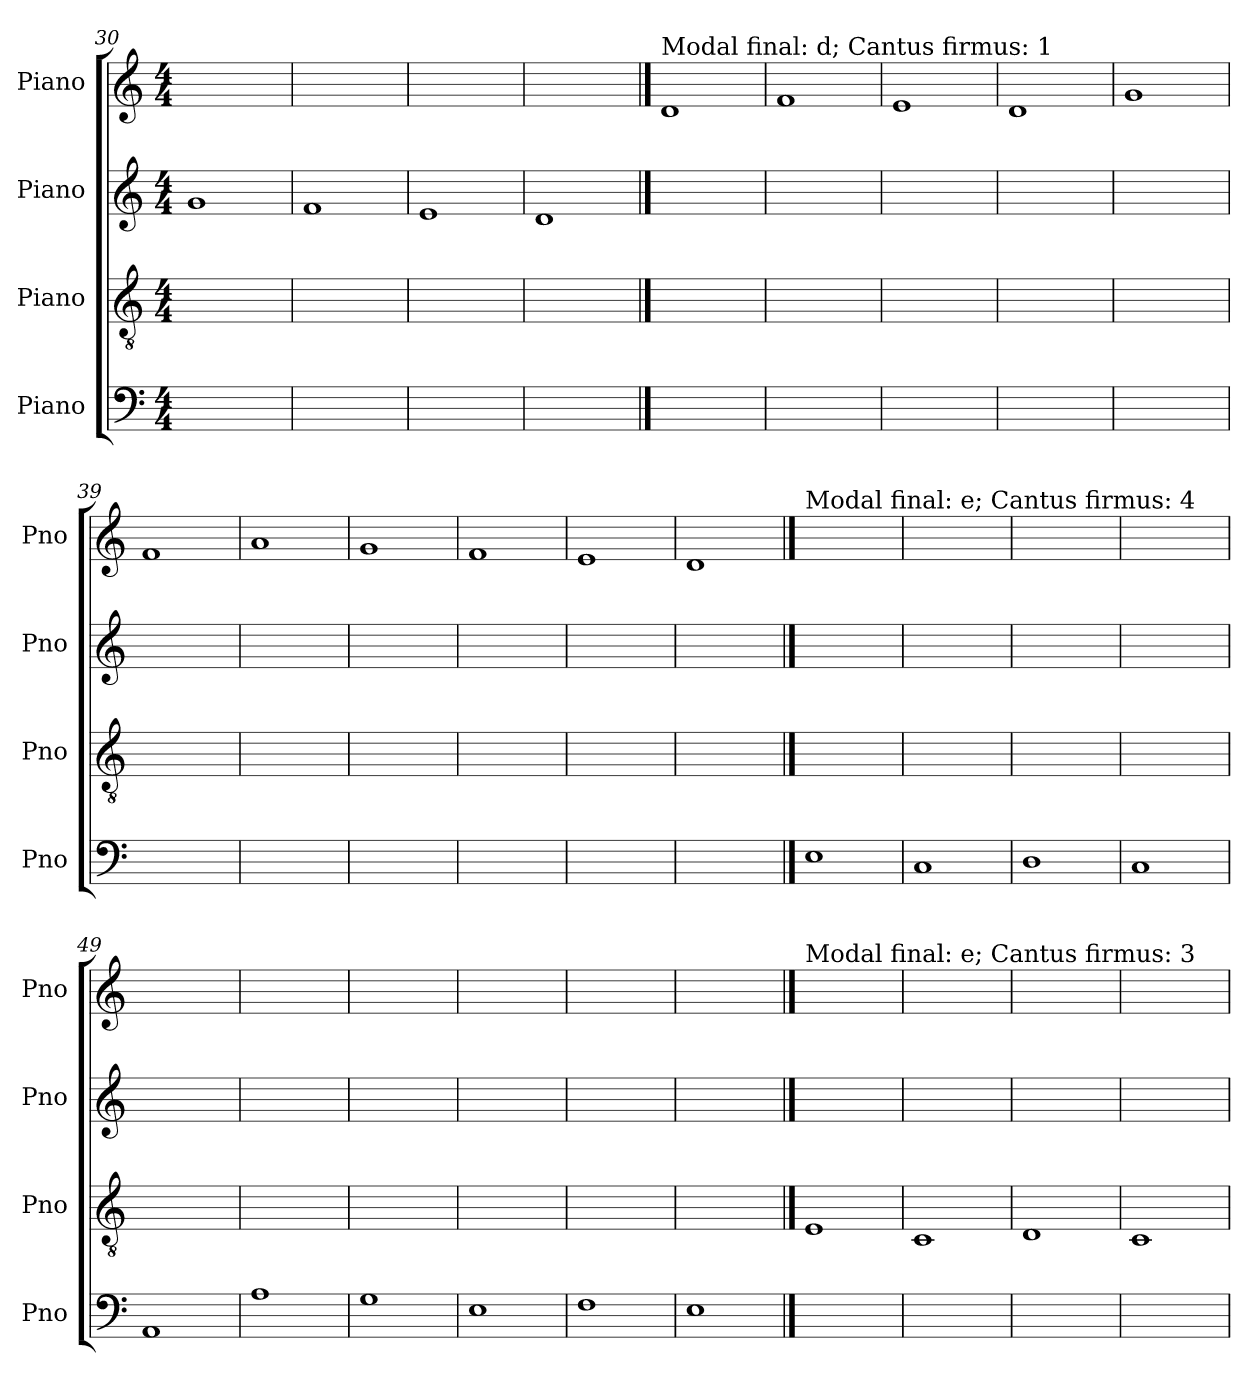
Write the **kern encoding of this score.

**kern	**kern	**kern	**kern
*part4	*part3	*part2	*part1
*staff4	*staff3	*staff2	*staff1
*I"Piano	*I"Piano	*I"Piano	*I"Piano
*I'Pno	*I'Pno	*I'Pno	*I'Pno
*clefF4	*clefGv2	*clefG2	*clefG2
*k[]	*k[]	*k[]	*k[]
*M4/4	*M4/4	*M4/4	*M4/4
=30	=30	=30	=30
1ryy	1ryy	1g	1ryy
=31	=31	=31	=31
1ryy	1ryy	1f	1ryy
=32	=32	=32	=32
1ryy	1ryy	1e	1ryy
=33	=33	=33	=33
1ryy	1ryy	1d	1ryy
!!LO:PB:g=z
==34	==34	==34	==34
!	!	!	!LO:TX:a:t=Modal final&colon; d; Cantus firmus&colon; 1
1ryy	1ryy	1ryy	1d
=35	=35	=35	=35
1ryy	1ryy	1ryy	1f
=36	=36	=36	=36
1ryy	1ryy	1ryy	1e
=37	=37	=37	=37
1ryy	1ryy	1ryy	1d
=38	=38	=38	=38
1ryy	1ryy	1ryy	1g
=39	=39	=39	=39
1ryy	1ryy	1ryy	1f
=40	=40	=40	=40
1ryy	1ryy	1ryy	1a
=41	=41	=41	=41
1ryy	1ryy	1ryy	1g
=42	=42	=42	=42
1ryy	1ryy	1ryy	1f
=43	=43	=43	=43
1ryy	1ryy	1ryy	1e
=44	=44	=44	=44
1ryy	1ryy	1ryy	1d
!!LO:LB:g=z
==45	==45	==45	==45
!	!	!	!LO:TX:a:t=Modal final&colon; e; Cantus firmus&colon; 4
1E	1ryy	1ryy	1ryy
=46	=46	=46	=46
1C	1ryy	1ryy	1ryy
=47	=47	=47	=47
1D	1ryy	1ryy	1ryy
=48	=48	=48	=48
1C	1ryy	1ryy	1ryy
=49	=49	=49	=49
1AA	1ryy	1ryy	1ryy
=50	=50	=50	=50
1A	1ryy	1ryy	1ryy
=51	=51	=51	=51
1G	1ryy	1ryy	1ryy
=52	=52	=52	=52
1E	1ryy	1ryy	1ryy
=53	=53	=53	=53
1F	1ryy	1ryy	1ryy
=54	=54	=54	=54
1E	1ryy	1ryy	1ryy
!!LO:LB:g=z
==55	==55	==55	==55
!	!	!	!LO:TX:a:t=Modal final&colon; e; Cantus firmus&colon; 3
1ryy	1E	1ryy	1ryy
=56	=56	=56	=56
1ryy	1C	1ryy	1ryy
=57	=57	=57	=57
1ryy	1D	1ryy	1ryy
=58	=58	=58	=58
1ryy	1C	1ryy	1ryy
=	=	=	=
*-	*-	*-	*-
